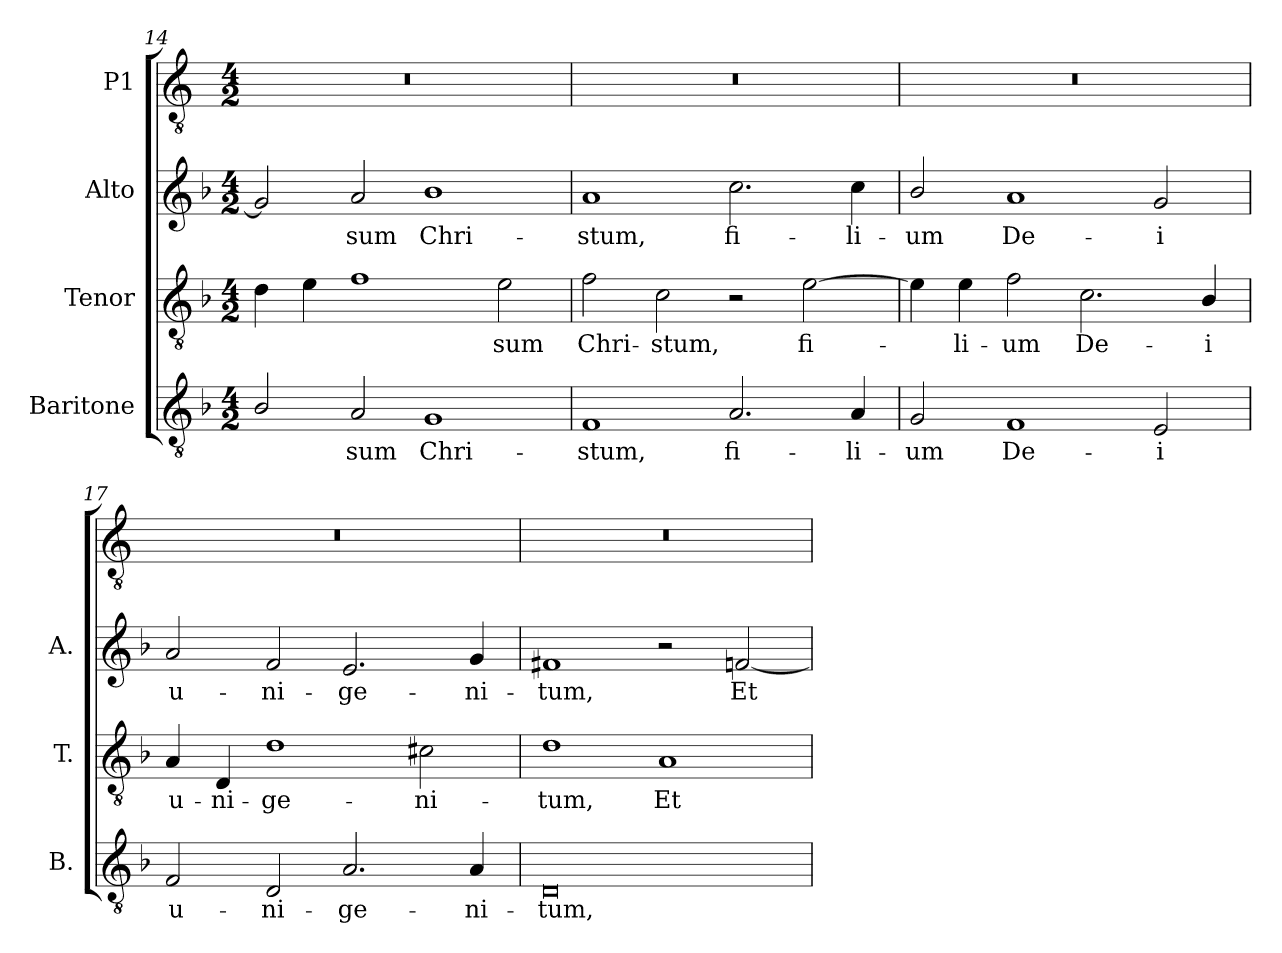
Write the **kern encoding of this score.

**kern	**text	**kern	**text	**kern	**text	**kern
*part4	*part4	*part3	*part3	*part2	*part2	*part1
*staff4	*staff4	*staff3	*staff3	*staff2	*staff2	*staff1
*I"Baritone	*	*I"Tenor	*	*I"Alto	*	*I"P1
*I'B.	*	*I'T.	*	*I'A.	*	*
*clefGv2	*	*clefGv2	*	*clefG2	*	*clefGv2
*ITrd7c12	*	*ITrd7c12	*	*	*	*ITrd7c12
*k[b-]	*	*k[b-]	*	*k[b-]	*	*k[]
*F:	*	*F:	*	*F:	*	*C:
*M4/2	*	*M4/2	*	*M4/2	*	*M4/2
=14	=14	=14	=14	=14	=14	=14
!	!	!	!	!	!	!LO:N:vis=1
2BB-i/	.	4Di\	.	2gi/]	.	0r
.	.	4Ei\	.	.	.	.
!	!LO:LY:b:color=#000000	!	!	!	!	!
!	!	!	!	!	!LO:LY:b:color=#000000	!
2AAi/	-sum	1Fi	.	2ai/	-sum	.
!	!LO:LY:b:color=#000000	!	!	!	!	!
!	!	!	!	!	!LO:LY:b:color=#000000	!
1GGi	Chri-	.	.	1b-i	Chri-	.
!	!	!	!LO:LY:b:color=#000000	!	!	!
.	.	2Ei\	-sum	.	.	.
=15	=15	=15	=15	=15	=15	=15
!	!LO:LY:b:color=#000000	!	!	!	!	!
!	!	!	!LO:LY:b:color=#000000	!	!	!
!	!	!	!	!	!LO:LY:b:color=#000000	!LO:N:vis=1
1FFi	-stum,	2Fi\	Chri-	1ai	-stum,	0r
!	!	!	!LO:LY:b:color=#000000	!	!	!
.	.	2Ci\	-stum,	.	.	.
!	!LO:LY:b:color=#000000	!	!	!	!	!
!	!	!	!	!	!LO:LY:b:color=#000000	!
2.AAi/	fi-	2r	.	2.cci\	fi-	.
!	!	!	!LO:LY:b:color=#000000	!	!	!
.	.	[2Ei\	fi-	.	.	.
!	!LO:LY:b:color=#000000	!	!	!	!	!
!	!	!	!	!	!LO:LY:b:color=#000000	!
4AAi/	-li-	.	.	4cci\	-li-	.
=16	=16	=16	=16	=16	=16	=16
!	!LO:LY:b:color=#000000	!	!	!	!	!
!	!	!	!	!	!LO:LY:b:color=#000000	!LO:N:vis=1
2GGi/	-um	4Ei\]	.	2b-i/	-um	0r
!	!	!	!LO:LY:b:color=#000000	!	!	!
.	.	4Ei\	-li-	.	.	.
!	!LO:LY:b:color=#000000	!	!	!	!	!
!	!	!	!LO:LY:b:color=#000000	!	!	!
!	!	!	!	!	!LO:LY:b:color=#000000	!
1FFi	De-	2Fi\	-um	1ai	De-	.
!	!	!	!LO:LY:b:color=#000000	!	!	!
.	.	2.Ci\	De-	.	.	.
!	!LO:LY:b:color=#000000	!	!	!	!	!
!	!	!	!	!	!LO:LY:b:color=#000000	!
2EEi/	-i	.	.	2gi/	-i	.
!	!	!	!LO:LY:b:color=#000000	!	!	!
.	.	4BB-i/	-i	.	.	.
!!LO:LB:g=z
=17	=17	=17	=17	=17	=17	=17
!	!LO:LY:b:color=#000000	!	!	!	!	!
!	!	!	!LO:LY:b:color=#000000	!	!	!
!	!	!	!	!	!LO:LY:b:color=#000000	!LO:N:vis=1
2FFi/	u-	4AAi/	u-	2ai/	u-	0r
!	!	!	!LO:LY:b:color=#000000	!	!	!
.	.	4DDi/	-ni-	.	.	.
!	!LO:LY:b:color=#000000	!	!	!	!	!
!	!	!	!LO:LY:b:color=#000000	!	!	!
!	!	!	!	!	!LO:LY:b:color=#000000	!
2DDi/	-ni-	1Di	-ge-	2fi/	-ni-	.
!	!LO:LY:b:color=#000000	!	!	!	!	!
!	!	!	!	!	!LO:LY:b:color=#000000	!
2.AAi/	-ge-	.	.	2.ei/	-ge-	.
!	!	!	!LO:LY:b:color=#000000	!	!	!
.	.	2C#Xi\	-ni-	.	.	.
!	!LO:LY:b:color=#000000	!	!	!	!	!
!	!	!	!	!	!LO:LY:b:color=#000000	!
4AAi/	-ni-	.	.	4gi/	-ni-	.
=18	=18	=18	=18	=18	=18	=18
!	!LO:LY:b:color=#000000	!	!	!	!	!
!	!	!	!LO:LY:b:color=#000000	!	!	!
!	!	!	!	!	!LO:LY:b:color=#000000	!LO:N:vis=1
0DDi	-tum,	1Di	-tum,	1f#Xi	-tum,	0r
!	!	!	!LO:LY:b:color=#000000	!	!	!
.	.	1AAi	Et	2r	.	.
!	!	!	!	!	!LO:LY:b:color=#000000	!
.	.	.	.	[2fni/	Et	.
=	=	=	=	=	=	=
*-	*-	*-	*-	*-	*-	*-
